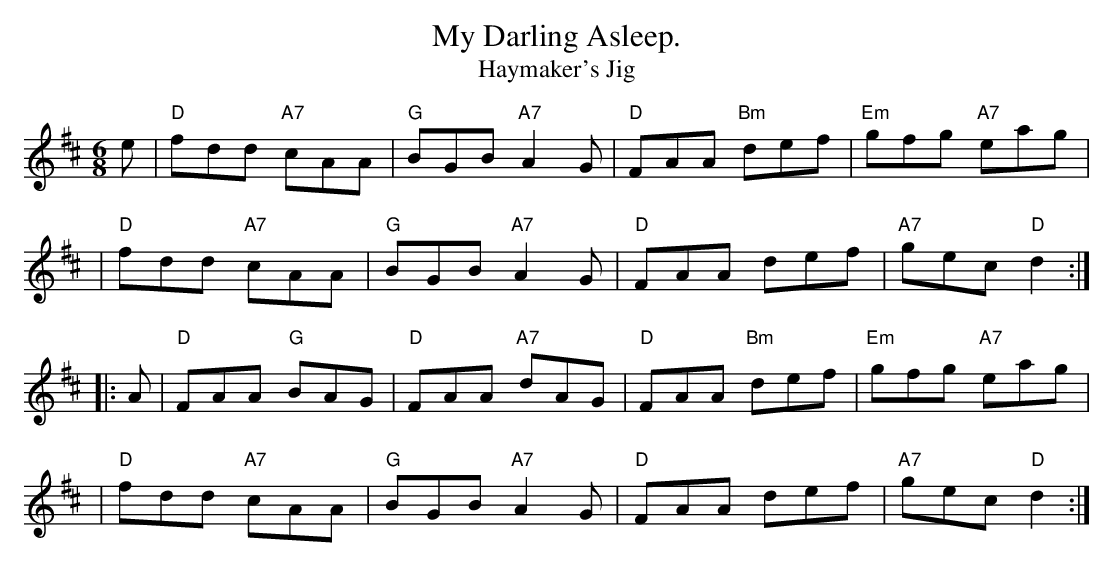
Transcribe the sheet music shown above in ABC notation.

X:1
T: My Darling Asleep.
T: Haymaker's Jig
M: 6/8
L: 1/8
K: D
e \
| "D"fdd "A7"cAA | "G"BGB "A7"A2G | "D"FAA "Bm"def | "Em"gfg "A7"eag |
| "D"fdd "A7"cAA | "G"BGB "A7"A2G | "D"FAA     def | "A7"gec "D"d2 :|
|: A \
| "D"FAA  "G"BAG | "D"FAA "A7"dAG | "D"FAA "Bm"def | "Em"gfg "A7"eag |
| "D"fdd "A7"cAA | "G"BGB "A7"A2G | "D"FAA     def | "A7"gec "D"d2 :|
